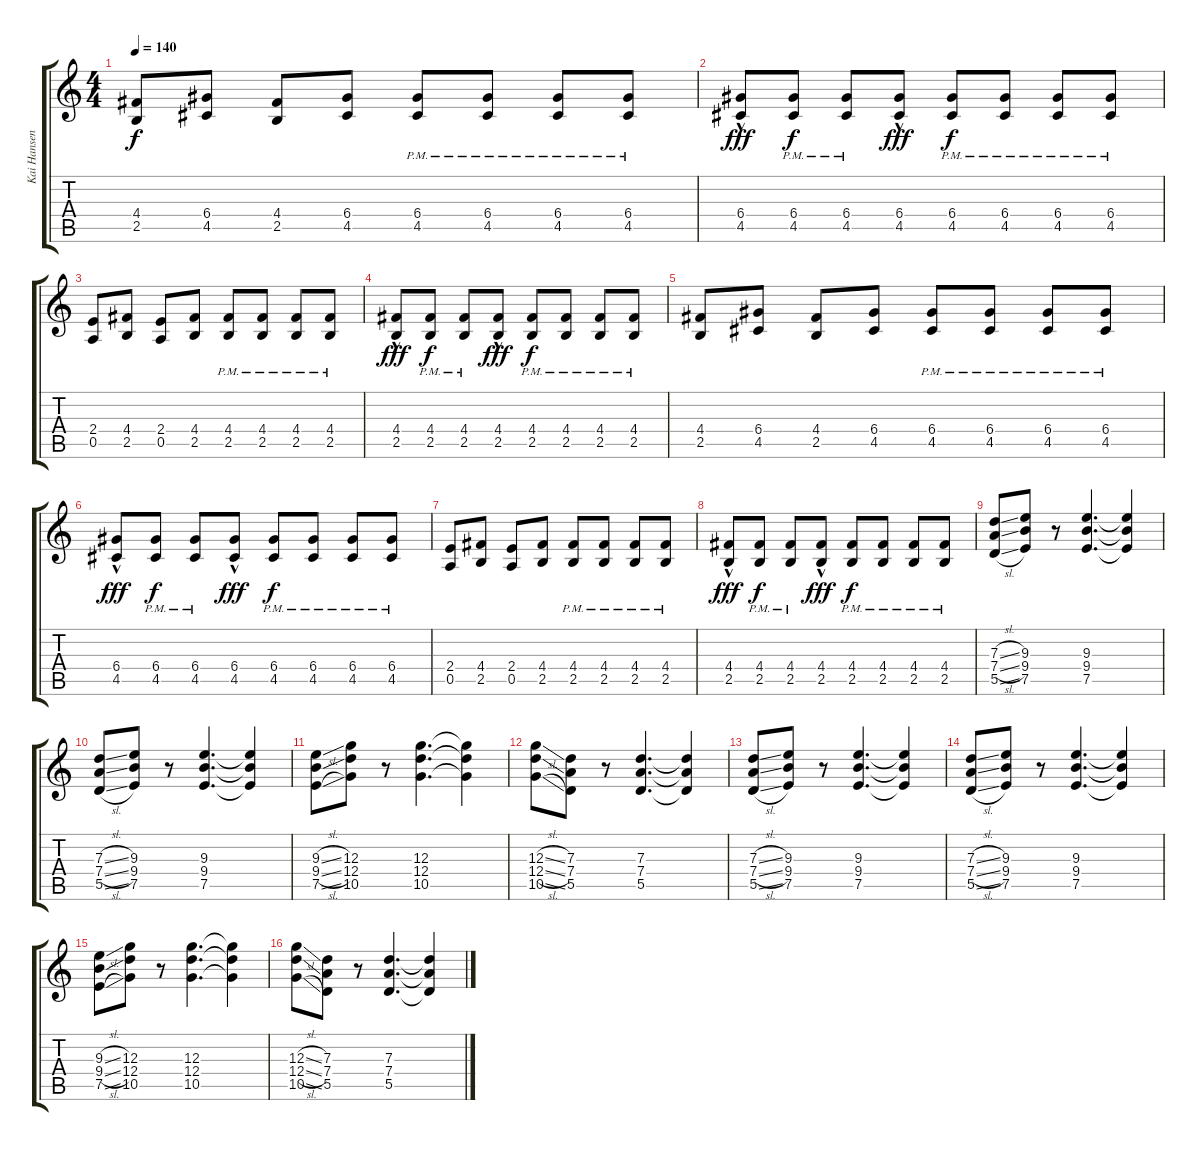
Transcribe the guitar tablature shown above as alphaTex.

\track ("Kai Hansen" "Kai Hansen") {instrument distortionguitar}
\staff {score tabs}
\tuning (E4 B3 G3 D3 A2 E2) {hide}
\ts (4 4)
\tempo 140
\clef g2
\ks c
(4.4 2.5).8{dy f instrument distortionguitar} (6.4 4.5).8 (4.4 2.5).8 (6.4 4.5).8 (6.4{pm} 4.5{pm}).8 (6.4{pm} 4.5{pm}).8 (6.4{pm} 4.5{pm}).8 (6.4{pm} 4.5{pm}).8 |
(6.4 4.5{hac}).8{dy fff} (6.4{pm} 4.5{pm}).8{dy f} (6.4{pm} 4.5{pm}).8 (6.4 4.5{hac}).8{dy fff} (6.4{pm} 4.5{pm}).8{dy f} (6.4{pm} 4.5{pm}).8 (6.4{pm} 4.5{pm}).8 (6.4{pm} 4.5{pm}).8 |
(2.4 0.5).8{instrument distortionguitar} (4.4 2.5).8 (2.4 0.5).8 (4.4 2.5).8 (4.4{pm} 2.5{pm}).8 (4.4{pm} 2.5{pm}).8 (4.4{pm} 2.5{pm}).8 (4.4{pm} 2.5{pm}).8 |
(4.4 2.5{hac}).8{dy fff} (4.4{pm} 2.5{pm}).8{dy f} (4.4{pm} 2.5{pm}).8 (4.4 2.5{hac}).8{dy fff} (4.4{pm} 2.5{pm}).8{dy f} (4.4{pm} 2.5{pm}).8 (4.4{pm} 2.5{pm}).8 (4.4{pm} 2.5{pm}).8 |
(4.4 2.5).8{instrument distortionguitar} (6.4 4.5).8 (4.4 2.5).8 (6.4 4.5).8 (6.4{pm} 4.5{pm}).8 (6.4{pm} 4.5{pm}).8 (6.4{pm} 4.5{pm}).8 (6.4{pm} 4.5{pm}).8 |
(6.4 4.5{hac}).8{dy fff} (6.4{pm} 4.5{pm}).8{dy f} (6.4{pm} 4.5{pm}).8 (6.4 4.5{hac}).8{dy fff} (6.4{pm} 4.5{pm}).8{dy f} (6.4{pm} 4.5{pm}).8 (6.4{pm} 4.5{pm}).8 (6.4{pm} 4.5{pm}).8 |
(2.4 0.5).8{instrument distortionguitar} (4.4 2.5).8 (2.4 0.5).8 (4.4 2.5).8 (4.4{pm} 2.5{pm}).8 (4.4{pm} 2.5{pm}).8 (4.4{pm} 2.5{pm}).8 (4.4{pm} 2.5{pm}).8 |
(4.4 2.5{hac}).8{dy fff} (4.4{pm} 2.5{pm}).8{dy f} (4.4{pm} 2.5{pm}).8 (4.4 2.5{hac}).8{dy fff} (4.4{pm} 2.5{pm}).8{dy f} (4.4{pm} 2.5{pm}).8 (4.4{pm} 2.5{pm}).8 (4.4{pm} 2.5{pm}).8 |
(7.3{sl} 7.4{sl} 5.5{sl}).8 (9.3 9.4 7.5).8 r.8 (9.3 9.4 7.5).4{d} (9.3{t} 9.4{t} 7.5{t}).4 |
(7.3{sl} 7.4{sl} 5.5{sl}).8 (9.3 9.4 7.5).8 r.8 (9.3 9.4 7.5).4{d} (9.3{t} 9.4{t} 7.5{t}).4 |
(9.3{sl} 9.4{sl} 7.5{sl}).8 (12.3 12.4 10.5).8 r.8 (12.3 12.4 10.5).4{d} (12.3{t} 12.4{t} 10.5{t}).4 |
(12.3{sl} 12.4{sl} 10.5{sl}).8 (7.3 7.4 5.5).8 r.8 (7.3 7.4 5.5).4{d} (7.3{t} 7.4{t} 5.5{t}).4 |
(7.3{sl} 7.4{sl} 5.5{sl}).8 (9.3 9.4 7.5).8 r.8 (9.3 9.4 7.5).4{d} (9.3{t} 9.4{t} 7.5{t}).4 |
(7.3{sl} 7.4{sl} 5.5{sl}).8 (9.3 9.4 7.5).8 r.8 (9.3 9.4 7.5).4{d} (9.3{t} 9.4{t} 7.5{t}).4 |
(9.3{sl} 9.4{sl} 7.5{sl}).8 (12.3 12.4 10.5).8 r.8 (12.3 12.4 10.5).4{d} (12.3{t} 12.4{t} 10.5{t}).4 |
(12.3{sl} 12.4{sl} 10.5{sl}).8 (7.3 7.4 5.5).8 r.8 (7.3 7.4 5.5).4{d} (7.3{t} 7.4{t} 5.5{t}).4
